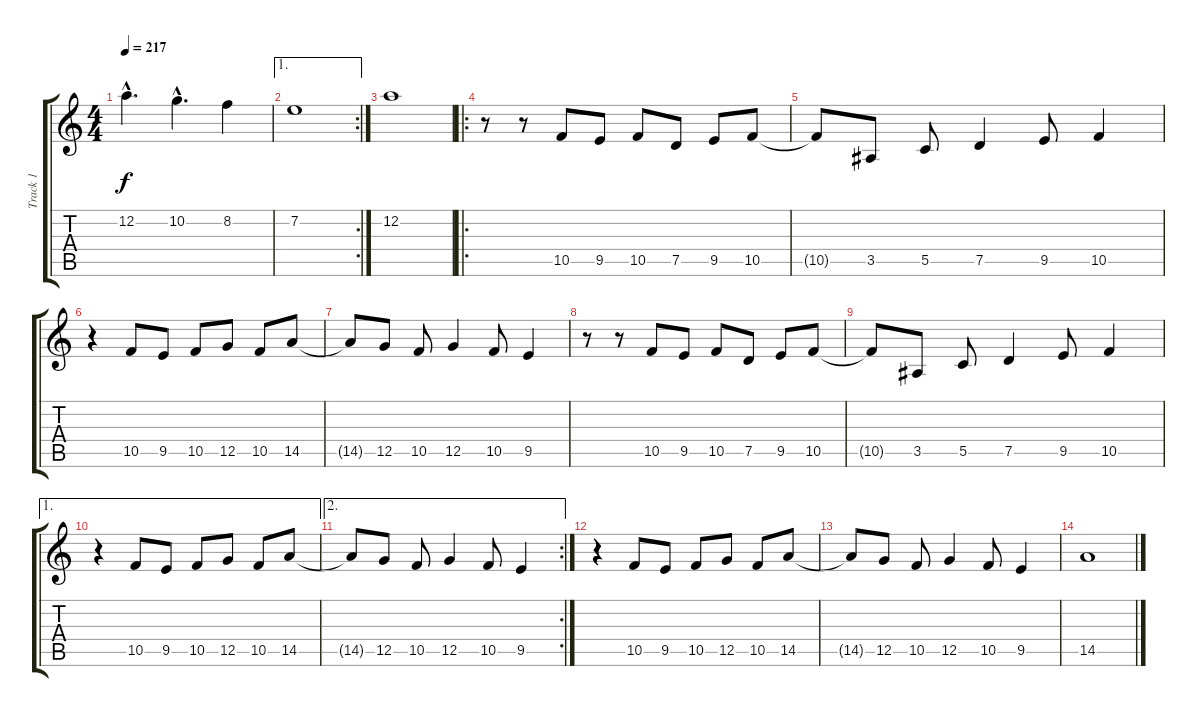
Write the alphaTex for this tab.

\track ("Track 1" "Track 1") {instrument distortionguitar}
\staff {score tabs}
\tuning (D4 A3 F3 C3 G2 D2) {hide}
\ts (4 4)
\tempo 217
\clef g2
\ks c
12.2{hac}.4{d dy f} 10.2{hac}.4{d} 8.2.4 |
\ae 1
\rc 2
7.2.1 |
12.2.1 |
\ro
r.8{balance 0} r.8 10.5.8 9.5.8 10.5.8 7.5.8 9.5.8 10.5.8 |
10.5{t}.8 3.5.8 5.5.8 7.5.4 9.5.8 10.5.4 |
r.4 10.5.8 9.5.8 10.5.8 12.5.8 10.5.8 14.5.8 |
14.5{t}.8 12.5.8 10.5.8 12.5.4 10.5.8 9.5.4 |
r.8 r.8 10.5.8 9.5.8 10.5.8 7.5.8 9.5.8 10.5.8 |
10.5{t}.8 3.5.8 5.5.8 7.5.4 9.5.8 10.5.4 |
\ae 1
r.4 10.5.8 9.5.8 10.5.8 12.5.8 10.5.8 14.5.8 |
\ae 2
\rc 2
14.5{t}.8 12.5.8 10.5.8 12.5.4 10.5.8 9.5.4 |
r.4 10.5.8 9.5.8 10.5.8 12.5.8 10.5.8 14.5.8 |
14.5{t}.8 12.5.8 10.5.8 12.5.4 10.5.8 9.5.4 |
14.5.1
